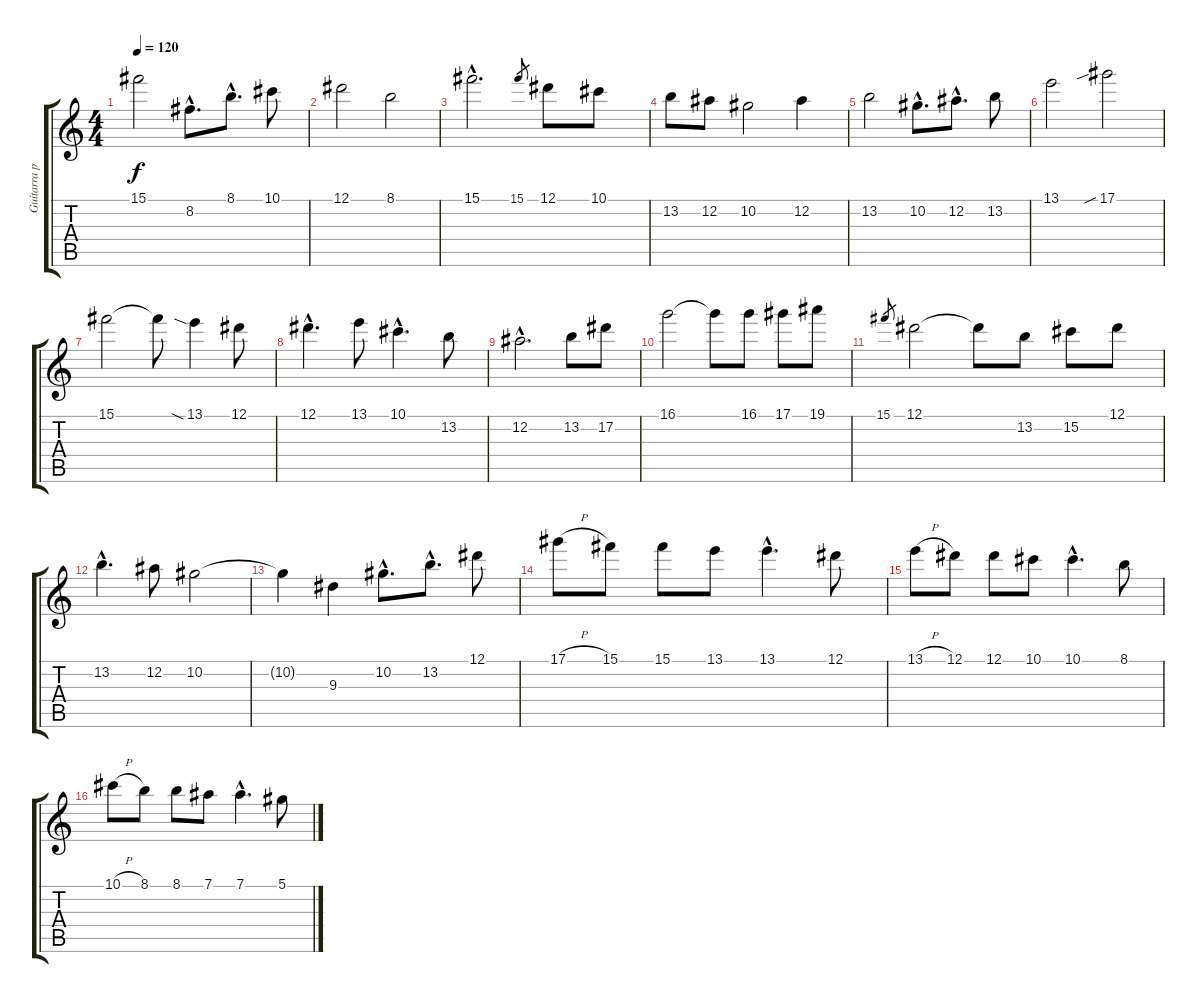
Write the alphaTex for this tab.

\track ("Guitarra principal" "Guitarra p") {instrument acousticguitarsteel}
\staff {score tabs}
\tuning (Eb4 Bb3 Gb3 Db3 Ab2 Eb2) {hide}
\ts (4 4)
\tempo 120
\clef g2
\ks c
15.1.2{dy f} 8.2{hac}.8{d} 8.1{hac}.8{d} 10.1.8 |
12.1.2 8.1.2 |
15.1{hac}.2{d} 15.1.8{gr} 12.1.8 10.1.8 |
13.2.8 12.2.8 10.2.2 12.2.4 |
13.2.2 10.2{hac}.8{d} 12.2{hac}.8{d} 13.2.8 |
13.1.2 17.1{sib}.2 |
15.1.2 15.1{t}.8 13.1{sia}.4 12.1.8 |
12.1{hac}.4{d} 13.1.8 10.1{hac}.4{d} 13.2.8 |
12.2{hac}.2{d} 13.2.8 17.2.8 |
16.1.2 16.1{t}.8 16.1.8 17.1.8 19.1.8 |
15.1.8{gr} 12.1.2 12.1{t}.8 13.2.8 15.2.8 12.1.8 |
13.2{hac}.4{d} 12.2.8 10.2.2 |
10.2{t}.4 9.3.4 10.2{hac}.8{d} 13.2{hac}.8{d} 12.1.8 |
17.1{h}.8 15.1.8 15.1.8 13.1.8 13.1{hac}.4{d} 12.1.8 |
13.1{h}.8 12.1.8 12.1.8 10.1.8 10.1{hac}.4{d} 8.1.8 |
10.1{h}.8 8.1.8 8.1.8 7.1.8 7.1{hac}.4{d} 5.1.8
